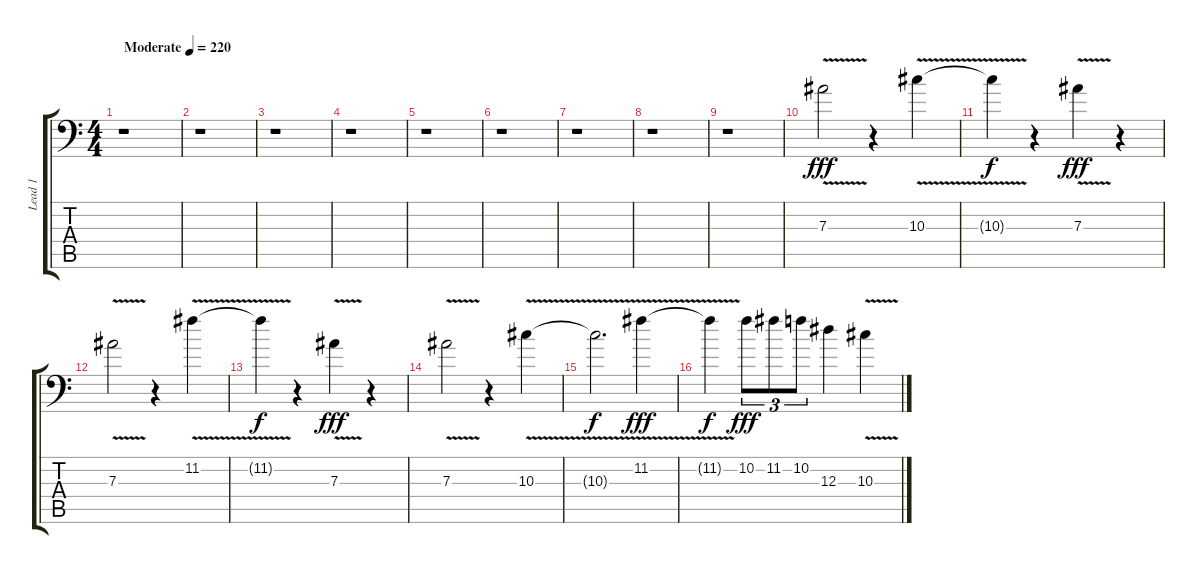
\track ("Lead 1" "Lead 1") {instrument distortionguitar}
\staff {score tabs}
\tuning (C4 G3 Eb3 Bb2 F2 Bb1) {hide}
\ts (4 4)
\tempo (220 "Moderate")
\clef f4
\ks c
r.1{dy fff instrument distortionguitar} |
r.1 |
r.1 |
r.1 |
r.1 |
r.1 |
r.1 |
r.1 |
r.1 |
7.3{v}.2 r.4 10.3{v}.4 |
10.3{t}.4{dy f} r.4 7.3{v}.4{dy fff} r.4 |
7.3{v}.2 r.4 11.2{v}.4 |
11.2{t}.4{dy f} r.4 7.3{v}.4{dy fff} r.4 |
7.3{v}.2 r.4 10.3{v}.4 |
10.3{t}.2{d dy f} 11.2{v}.4{dy fff} |
11.2{t}.4{dy f} 10.2.8{tu (3 2) dy fff} 11.2.8{tu (3 2)} 10.2.8{tu (3 2)} 12.3.4 10.3{v}.4
